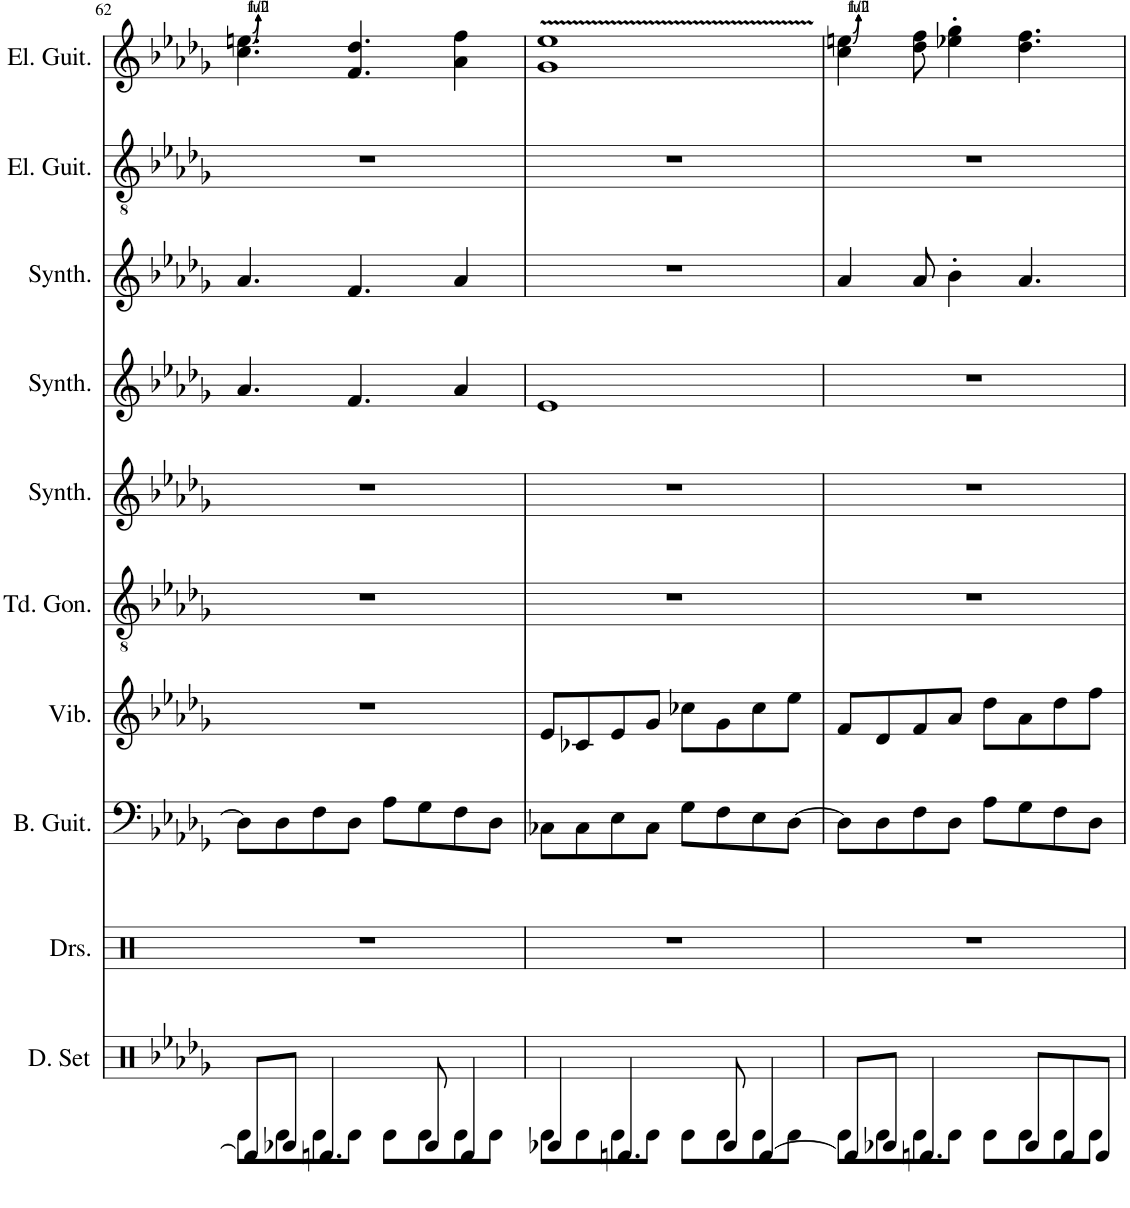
**kern	**kern	**kern	**kern	**kern	**kern	**kern	**kern	**kern	**kern
*part10	*part9	*part8	*part7	*part6	*part5	*part4	*part3	*part2	*part1
*staff10	*staff9	*staff8	*staff7	*staff6	*staff5	*staff4	*staff3	*staff2	*staff1
*I"ドラムセット	*I"Drumset	*I"Bass Guitar	*I"ビブラフォン	*I"チューンドゴング	*I"正弦波	*I"ストリング シンセサイザー	*I"ブラス シンセサイザー	*I"エレキギター	*I"エレキギター
*	*I'Drs.	*I'B. Guit.	*	*	*	*	*	*	*
!!LO:PB:g=z
*clefX	*clefX	*clefF4	*clefG2	*clefGv2	*clefG2	*clefG2	*clefG2	*clefGv2	*clefG2
*	*	*Trd7c12	*	*	*	*	*	*	*
*k[b-e-a-d-g-]	*k[]	*k[b-e-a-d-g-]	*k[b-e-a-d-g-]	*k[b-e-a-d-g-]	*k[b-e-a-d-g-]	*k[b-e-a-d-g-]	*k[b-e-a-d-g-]	*k[b-e-a-d-g-]	*k[b-e-a-d-g-]
*M4/4	*M4/4	*M4/4	*M4/4	*M4/4	*M4/4	*M4/4	*M4/4	*M4/4	*M4/4
=62	=62	=62	=62	=62	=62	=62	=62	=62	=62
*^	*	*	*	*	*	*	*	*	*
8DD/L]	8AA\L	1r	8D-\L]	1r	1r	1r	4.a-/	4.a-/	1r	4.cc\ 4.een\
8FF-X/J	8AA\	.	8D-\	.	.	.	.	.	.	.
4.DDn/	8AA\	.	8F\	.	.	.	.	.	.	.
.	8AA\J	.	8D-\J	.	.	.	4.f/	4.f/	.	4.f/ 4.dd-/
.	8AA\L	.	8A-\L	.	.	.	.	.	.	.
8FF/	8AA\	.	8G-\	.	.	.	.	.	.	.
4DD/	8AA\	.	8F\	.	.	.	4a-/	4a-/	.	4a-\ 4ff\
.	8AA\J	.	8D-\J	.	.	.	.	.	.	.
=63	=63	=63	=63	=63	=63	=63	=63	=63	=63	=63
4FF-X/	8AA\L	1r	8C-X\L	8e-/L	1r	1r	1e-	1r	1r	1g- 1ee-
.	8AA\	.	8C-\	8c-X/	.	.	.	.	.	.
4.DDn/	8AA\	.	8E-\	8e-/	.	.	.	.	.	.
.	8AA\J	.	8C-\J	8g-/J	.	.	.	.	.	.
.	8AA\L	.	8G-\L	8cc-X\L	.	.	.	.	.	.
8FF/	8AA\	.	8F\	8g-\	.	.	.	.	.	.
[4DD/	8AA\	.	8E-\	8cc-\	.	.	.	.	.	.
.	8AA\J	.	[8D-\J	8ee-\J	.	.	.	.	.	.
=64	=64	=64	=64	=64	=64	=64	=64	=64	=64	=64
8DD/L]	8AA\L	1r	8D-\L]	8f/L	1r	1r	1r	4a-/	1r	4cc\ 4een\
8FF-X/J	8AA\	.	8D-\	8d-/	.	.	.	.	.	.
4.DDn/	8AA\	.	8F\	8f/	.	.	.	8a-/	.	8dd-\ 8ff\
.	8AA\J	.	8D-\J	8a-/J	.	.	.	4b-'\	.	4ee-X\' 4gg-\'
.	8AA\L	.	8A-\L	8dd-\L	.	.	.	.	.	.
8FF/L	8AA\	.	8G-\	8a-\	.	.	.	4.a-/	.	4.dd-\ 4.ff\
8DD/	8AA\	.	8F\	8dd-\	.	.	.	.	.	.
8DD/J	8AA\J	.	8D-\J	8ff\J	.	.	.	.	.	.
*v	*v	*	*	*	*	*	*	*	*	*
=	=	=	=	=	=	=	=	=	=
*-	*-	*-	*-	*-	*-	*-	*-	*-	*-
